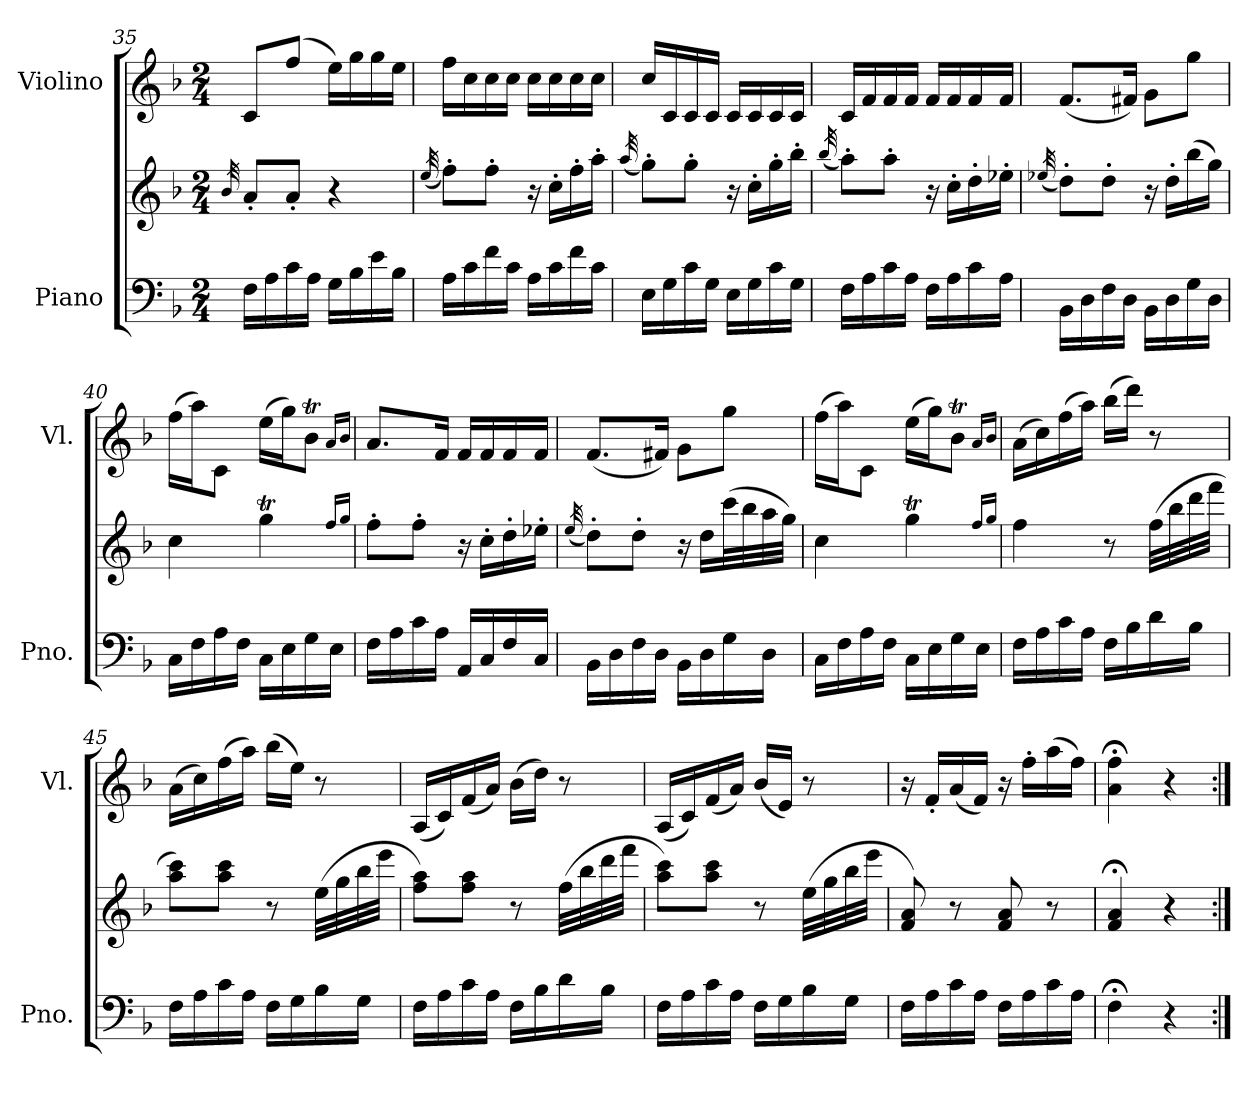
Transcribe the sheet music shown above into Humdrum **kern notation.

**kern	**kern	**kern
*part2	*part2	*part1
*staff3	*staff2	*staff1
*I"Piano	*	*I"Violino
*I'Pno.	*	*I'Vl.
*clefF4	*clefG2	*clefG2
*k[b-]	*k[b-]	*k[b-]
*M2/4	*M2/4	*M2/4
=35	=35	=35
.	32qb-/	.
16F\LL	8a'/L	8c/L
16A\	.	.
16c\	8a'/J	(>8ff/J
16A\JJ	.	.
16G\LL	4r	16ee\LL)
16B-\	.	16gg\
16e\	.	16gg\
16B-\JJ	.	16ee\JJ
!!LO:LB:g=z
=36	=36	=36
.	(<32qee/	.
16A\LL	8ff'\L)	16ff\LL
16c\	.	16cc\
16f\	8ff'\J	16cc\
16c\JJ	.	16cc\JJ
16A\LL	16r	16cc\LL
16c\	16cc'\LL	16cc\
16f\	16ff'\	16cc\
16c\JJ	16aa'\JJ	16cc\JJ
=37	=37	=37
.	(<32qaa/	.
16E\LL	8gg'\L)	16cc/LL
16G\	.	16c/
16c\	8gg'\J	16c/
16G\JJ	.	16c/JJ
16E\LL	16r	16c/LL
16G\	16cc'\LL	16c/
16c\	16gg'\	16c/
16G\JJ	16bb-'\JJ	16c/JJ
=38	=38	=38
.	(<32qbb-/	.
16F\LL	8aa'\L)	16c/LL
16A\	.	16f/
16c\	8aa'\J	16f/
16A\JJ	.	16f/JJ
16F\LL	16r	16f/LL
16A\	16cc'\LL	16f/
16c\	16dd'\	16f/
16A\JJ	16ee-X'\JJ	16f/JJ
=39	=39	=39
.	(<32qee-X/	.
16BB-\LL	8dd'\L)	(<8.f/L
16D\	.	.
16F\	8dd'\J	.
16D\JJ	.	16f#X/Jk)
16BB-\LL	16r	8g\L
16D\	16dd'\LL	.
16G\	(>16bb-\	8gg\J
16D\JJ	16gg\JJ)	.
!!LO:LB:g=z
=40	=40	=40
16C\LL	4cc\	(>16ff\LL
16F\	.	16aa\J)
16A\	.	8c\J
16F\JJ	.	.
16C\LL	4ggT\	(>16ee\LL
16E\	.	16gg\J)
16G\	.	8b-T\J
16E\JJ	.	.
.	16qff/LL	16qa/LL
.	16qgg/JJ	16qb-/JJ
=41	=41	=41
16F\LL	8ff'\L	8.a/L
16A\	.	.
16c\	8ff'\J	.
16A\JJ	.	16f/Jk
16AA/LL	16r	16f/LL
16C/	16cc'\LL	16f/
16F/	16dd'\	16f/
16C/JJ	16ee-X'\JJ	16f/JJ
=42	=42	=42
.	(<32qee/	.
16BB-\LL	8dd'\L)	(<8.f/L
16D\	.	.
16F\	8dd'\J	.
16D\JJ	.	16f#X/Jk)
16BB-\LL	16r	8g\L
16D\	16dd\LL	.
16G\	(>32ccc\L	8gg\J
.	32bb-\	.
16D\JJ	32aa\	.
.	32gg\JJJ)	.
=43	=43	=43
16C\LL	4cc\	(>16ff\LL
16F\	.	16aa\J)
16A\	.	8c\J
16F\JJ	.	.
16C\LL	4ggT\	(>16ee\LL
16E\	.	16gg\J)
16G\	.	8b-T\J
16E\JJ	.	.
.	16qff/LL	16qa/LL
.	16qgg/JJ	16qb-/JJ
!!LO:LB:g=z
=44	=44	=44
16F\LL	4ff\	(>16a\LL
16A\	.	16cc\)
16c\	.	(>16ff\
16A\JJ	.	16aa\JJ)
16F\LL	8r	(>16bb-\LL
16B-\	.	16ddd\JJ)
16d\	(>32ff\LLL	8r
.	32bb-\	.
16B-\JJ	32ddd\	.
.	32fff\JJJ	.
=45	=45	=45
16F\LL	8aa\ 8ccc\L)	(>16a\LL
16A\	.	16cc\)
16c\	8aa\ 8ccc\J	(>16ff\
16A\JJ	.	16aa\JJ)
16F\LL	8r	(>16bb-\LL
16G\	.	16ee\JJ)
16B-\	(>32ee\LLL	8r
.	32gg\	.
16G\JJ	32bb-\	.
.	32eee\JJJ	.
=46	=46	=46
16F\LL	8ff\ 8aa\L)	(<16A/LL
16A\	.	16c/)
16c\	8ff\ 8aa\J	(<16f/
16A\JJ	.	16a/JJ)
16F\LL	8r	(>16b-\LL
16B-\	.	16dd\JJ)
16d\	(>32ff\LLL	8r
.	32bb-\	.
16B-\JJ	32ddd\	.
.	32fff\JJJ	.
=47	=47	=47
16F\LL	8aa\ 8ccc\L)	(<16A/LL
16A\	.	16c/)
16c\	8aa\ 8ccc\J	(<16f/
16A\JJ	.	16a/JJ)
16F\LL	8r	(<16b-/LL
16G\	.	16e/JJ)
16B-\	(>32ee\LLL	8r
.	32gg\	.
16G\JJ	32bb-\	.
.	32eee\JJJ	.
!!LO:PB:g=z
=48	=48	=48
16F\LL	8f/ 8a/)	16r
16A\	.	16f'/LL
16c\	8r	(<16a/
16A\JJ	.	16f/JJ)
16F\LL	8f/ 8a/	16r
16A\	.	16ff'\LL
16c\	8r	(>16aa\
16A\JJ	.	16ff\JJ)
=49	=49	=49
4F;<\	4f/;< 4a/;<	4a\;< 4ff\;<
4r	4r	4r
=:|!	=:|!	=:|!
*-	*-	*-
